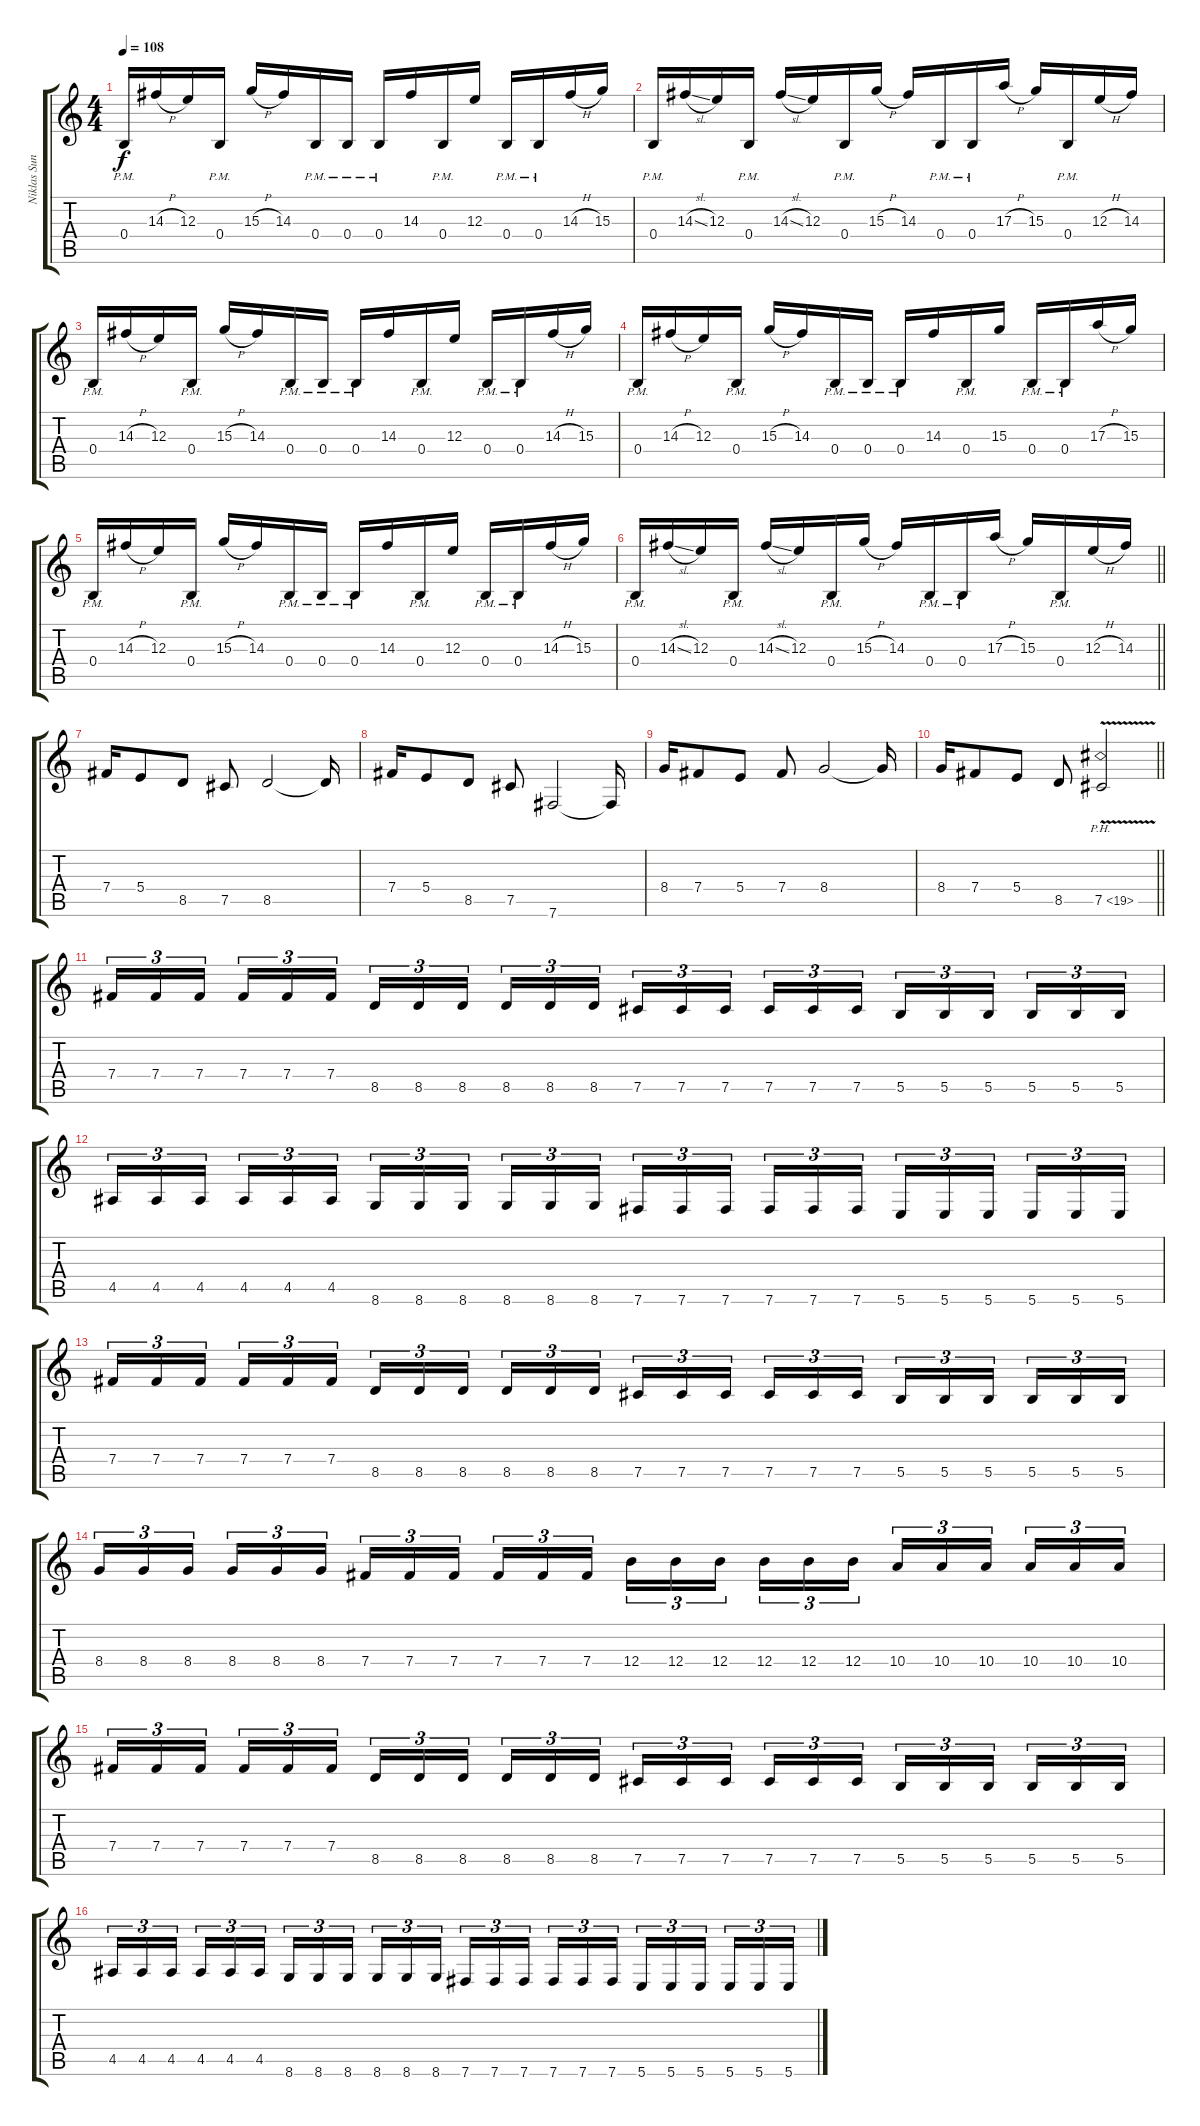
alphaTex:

\track ("Niklas Sundin" "Niklas Sun") {instrument distortionguitar}
\staff {score tabs}
\tuning (Db4 Ab3 E3 B2 Gb2 B1) {hide}
\ts (4 4)
\tempo 108
\clef g2
\ks c
0.4{pm}.16{dy f} 14.3{h}.16 12.3.16 0.4{pm}.16 15.3{h}.16 14.3.16 0.4{pm}.16 0.4{pm}.16 0.4{pm}.16 14.3.16 0.4{pm}.16 12.3.16 0.4{pm}.16 0.4{pm}.16 14.3{h}.16 15.3.16 |
0.4{pm}.16 14.3{sl}.16 12.3.16 0.4{pm}.16 14.3{sl}.16 12.3.16 0.4{pm}.16 15.3{h}.16 14.3.16 0.4{pm}.16 0.4{pm}.16 17.3{h}.16 15.3.16 0.4{pm}.16 12.3{h}.16 14.3.16 |
0.4{pm}.16 14.3{h}.16 12.3.16 0.4{pm}.16 15.3{h}.16 14.3.16 0.4{pm}.16 0.4{pm}.16 0.4{pm}.16 14.3.16 0.4{pm}.16 12.3.16 0.4{pm}.16 0.4{pm}.16 14.3{h}.16 15.3.16 |
0.4{pm}.16 14.3{h}.16 12.3.16 0.4{pm}.16 15.3{h}.16 14.3.16 0.4{pm}.16 0.4{pm}.16 0.4{pm}.16 14.3.16 0.4{pm}.16 15.3.16 0.4{pm}.16 0.4{pm}.16 17.3{h}.16 15.3.16 |
0.4{pm}.16 14.3{h}.16 12.3.16 0.4{pm}.16 15.3{h}.16 14.3.16 0.4{pm}.16 0.4{pm}.16 0.4{pm}.16 14.3.16 0.4{pm}.16 12.3.16 0.4{pm}.16 0.4{pm}.16 14.3{h}.16 15.3.16 |
\barLineRight lightlight
0.4{pm}.16 14.3{sl}.16 12.3.16 0.4{pm}.16 14.3{sl}.16 12.3.16 0.4{pm}.16 15.3{h}.16 14.3.16 0.4{pm}.16 0.4{pm}.16 17.3{h}.16 15.3.16 0.4{pm}.16 12.3{h}.16 14.3.16 |
\section ("" "")
7.4.16 5.4.8 8.5.8 7.5.8 8.5.2 8.5{t}.16 |
7.4.16 5.4.8 8.5.8 7.5.8 7.6.2 7.6{t}.16 |
8.4.16 7.4.8 5.4.8 7.4.8 8.4.2 8.4{t}.16 |
\barLineRight lightlight
8.4.16 7.4.8 5.4.8 8.5.8 7.5{ph 12 v}.2 |
\section ("" "")
7.4.16{tu (3 2)} 7.4.16{tu (3 2)} 7.4.16{tu (3 2) beam splitsecondary} 7.4.16{tu (3 2)} 7.4.16{tu (3 2)} 7.4.16{tu (3 2)} 8.5.16{tu (3 2)} 8.5.16{tu (3 2)} 8.5.16{tu (3 2) beam splitsecondary} 8.5.16{tu (3 2)} 8.5.16{tu (3 2)} 8.5.16{tu (3 2)} 7.5.16{tu (3 2)} 7.5.16{tu (3 2)} 7.5.16{tu (3 2) beam splitsecondary} 7.5.16{tu (3 2)} 7.5.16{tu (3 2)} 7.5.16{tu (3 2)} 5.5.16{tu (3 2)} 5.5.16{tu (3 2)} 5.5.16{tu (3 2) beam splitsecondary} 5.5.16{tu (3 2)} 5.5.16{tu (3 2)} 5.5.16{tu (3 2)} |
4.5.16{tu (3 2)} 4.5.16{tu (3 2)} 4.5.16{tu (3 2) beam splitsecondary} 4.5.16{tu (3 2)} 4.5.16{tu (3 2)} 4.5.16{tu (3 2)} 8.6.16{tu (3 2)} 8.6.16{tu (3 2)} 8.6.16{tu (3 2) beam splitsecondary} 8.6.16{tu (3 2)} 8.6.16{tu (3 2)} 8.6.16{tu (3 2)} 7.6.16{tu (3 2)} 7.6.16{tu (3 2)} 7.6.16{tu (3 2) beam splitsecondary} 7.6.16{tu (3 2)} 7.6.16{tu (3 2)} 7.6.16{tu (3 2)} 5.6.16{tu (3 2)} 5.6.16{tu (3 2)} 5.6.16{tu (3 2) beam splitsecondary} 5.6.16{tu (3 2)} 5.6.16{tu (3 2)} 5.6.16{tu (3 2)} |
7.4.16{tu (3 2)} 7.4.16{tu (3 2)} 7.4.16{tu (3 2) beam splitsecondary} 7.4.16{tu (3 2)} 7.4.16{tu (3 2)} 7.4.16{tu (3 2)} 8.5.16{tu (3 2)} 8.5.16{tu (3 2)} 8.5.16{tu (3 2) beam splitsecondary} 8.5.16{tu (3 2)} 8.5.16{tu (3 2)} 8.5.16{tu (3 2)} 7.5.16{tu (3 2)} 7.5.16{tu (3 2)} 7.5.16{tu (3 2) beam splitsecondary} 7.5.16{tu (3 2)} 7.5.16{tu (3 2)} 7.5.16{tu (3 2)} 5.5.16{tu (3 2)} 5.5.16{tu (3 2)} 5.5.16{tu (3 2) beam splitsecondary} 5.5.16{tu (3 2)} 5.5.16{tu (3 2)} 5.5.16{tu (3 2)} |
8.4.16{tu (3 2)} 8.4.16{tu (3 2)} 8.4.16{tu (3 2) beam splitsecondary} 8.4.16{tu (3 2)} 8.4.16{tu (3 2)} 8.4.16{tu (3 2)} 7.4.16{tu (3 2)} 7.4.16{tu (3 2)} 7.4.16{tu (3 2) beam splitsecondary} 7.4.16{tu (3 2)} 7.4.16{tu (3 2)} 7.4.16{tu (3 2)} 12.4.16{tu (3 2)} 12.4.16{tu (3 2)} 12.4.16{tu (3 2) beam splitsecondary} 12.4.16{tu (3 2)} 12.4.16{tu (3 2)} 12.4.16{tu (3 2)} 10.4.16{tu (3 2)} 10.4.16{tu (3 2)} 10.4.16{tu (3 2) beam splitsecondary} 10.4.16{tu (3 2)} 10.4.16{tu (3 2)} 10.4.16{tu (3 2)} |
7.4.16{tu (3 2)} 7.4.16{tu (3 2)} 7.4.16{tu (3 2) beam splitsecondary} 7.4.16{tu (3 2)} 7.4.16{tu (3 2)} 7.4.16{tu (3 2)} 8.5.16{tu (3 2)} 8.5.16{tu (3 2)} 8.5.16{tu (3 2) beam splitsecondary} 8.5.16{tu (3 2)} 8.5.16{tu (3 2)} 8.5.16{tu (3 2)} 7.5.16{tu (3 2)} 7.5.16{tu (3 2)} 7.5.16{tu (3 2) beam splitsecondary} 7.5.16{tu (3 2)} 7.5.16{tu (3 2)} 7.5.16{tu (3 2)} 5.5.16{tu (3 2)} 5.5.16{tu (3 2)} 5.5.16{tu (3 2) beam splitsecondary} 5.5.16{tu (3 2)} 5.5.16{tu (3 2)} 5.5.16{tu (3 2)} |
4.5.16{tu (3 2)} 4.5.16{tu (3 2)} 4.5.16{tu (3 2) beam splitsecondary} 4.5.16{tu (3 2)} 4.5.16{tu (3 2)} 4.5.16{tu (3 2)} 8.6.16{tu (3 2)} 8.6.16{tu (3 2)} 8.6.16{tu (3 2) beam splitsecondary} 8.6.16{tu (3 2)} 8.6.16{tu (3 2)} 8.6.16{tu (3 2)} 7.6.16{tu (3 2)} 7.6.16{tu (3 2)} 7.6.16{tu (3 2) beam splitsecondary} 7.6.16{tu (3 2)} 7.6.16{tu (3 2)} 7.6.16{tu (3 2)} 5.6.16{tu (3 2)} 5.6.16{tu (3 2)} 5.6.16{tu (3 2) beam splitsecondary} 5.6.16{tu (3 2)} 5.6.16{tu (3 2)} 5.6.16{tu (3 2)}
